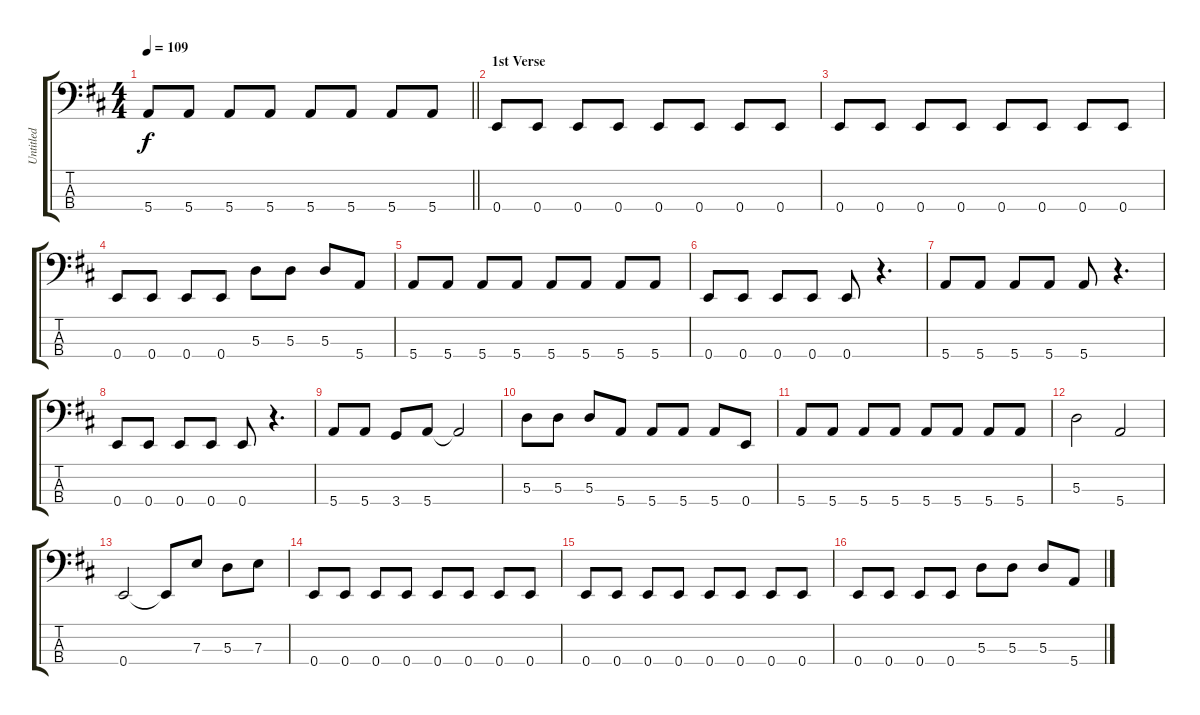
\track ("Untitled" "Untitled") {instrument electricbassfinger}
\staff {score tabs}
\tuning (G2 D2 A1 E1) {hide}
\ts (4 4)
\tempo 109
\clef f4
\barLineRight lightlight
\ks d
5.4.8{dy f} 5.4.8 5.4.8 5.4.8 5.4.8 5.4.8 5.4.8 5.4.8 |
\section ("" "1st Verse")
0.4.8 0.4.8 0.4.8 0.4.8 0.4.8 0.4.8 0.4.8 0.4.8 |
0.4.8 0.4.8 0.4.8 0.4.8 0.4.8 0.4.8 0.4.8 0.4.8 |
0.4.8 0.4.8 0.4.8 0.4.8 5.3.8 5.3.8 5.3.8 5.4.8 |
5.4.8 5.4.8 5.4.8 5.4.8 5.4.8 5.4.8 5.4.8 5.4.8 |
0.4.8 0.4.8 0.4.8 0.4.8 0.4.8 r.4{d} |
5.4.8 5.4.8 5.4.8 5.4.8 5.4.8 r.4{d} |
0.4.8 0.4.8 0.4.8 0.4.8 0.4.8 r.4{d} |
5.4.8 5.4.8 3.4.8 5.4.8 5.4{t}.2 |
5.3.8 5.3.8 5.3.8 5.4.8 5.4.8 5.4.8 5.4.8 0.4.8 |
5.4.8 5.4.8 5.4.8 5.4.8 5.4.8 5.4.8 5.4.8 5.4.8 |
5.3.2 5.4.2 |
0.4.2 0.4{t}.8 7.3.8 5.3.8 7.3.8 |
0.4.8 0.4.8 0.4.8 0.4.8 0.4.8 0.4.8 0.4.8 0.4.8 |
0.4.8 0.4.8 0.4.8 0.4.8 0.4.8 0.4.8 0.4.8 0.4.8 |
0.4.8 0.4.8 0.4.8 0.4.8 5.3.8 5.3.8 5.3.8 5.4.8
